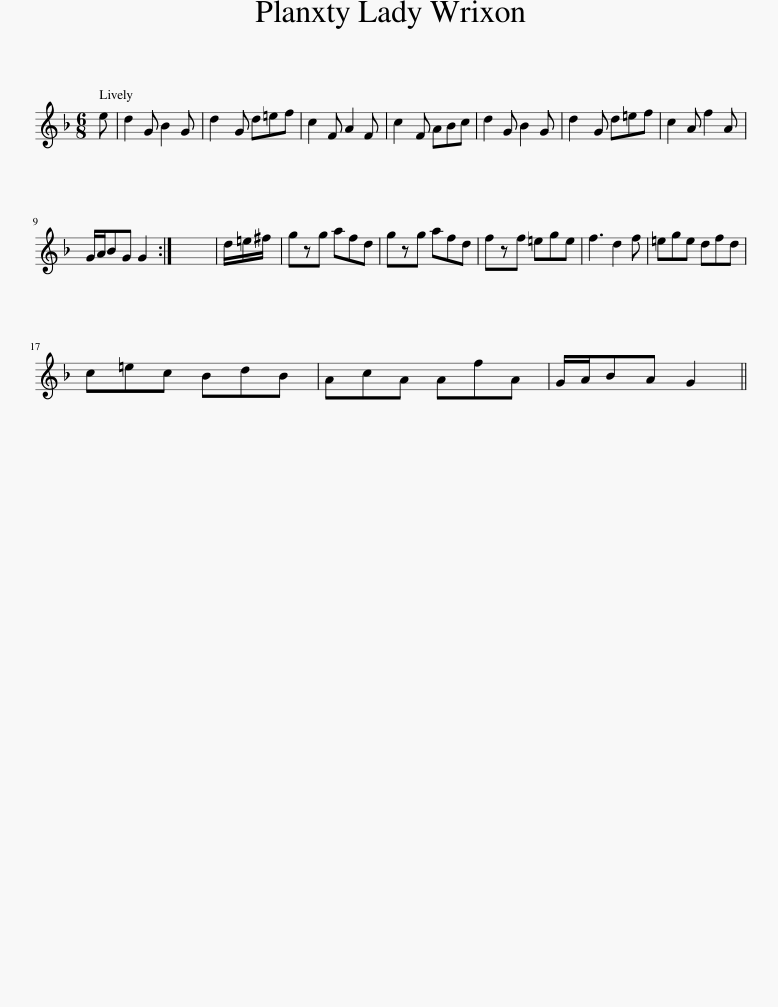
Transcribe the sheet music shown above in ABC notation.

X:1
L:1/8
M:6/8
I:linebreak $
K:F
V:1 treble
V:1
 e | d2 G B2 G | d2 G d=ef | c2 F A2 F | c2 F ABc | %5
 d2 G B2 G | d2 G d=ef | c2 A f2 A |$ G/A/BG G2 :| x6 | %10
 d/=e/^f/ | gzg afd | gzg afd | fzf =ege | f3 d2 f | %15
 =ege dfd |$ c=ec BdB | AcA AfA | G/A/BA G2 || %19
